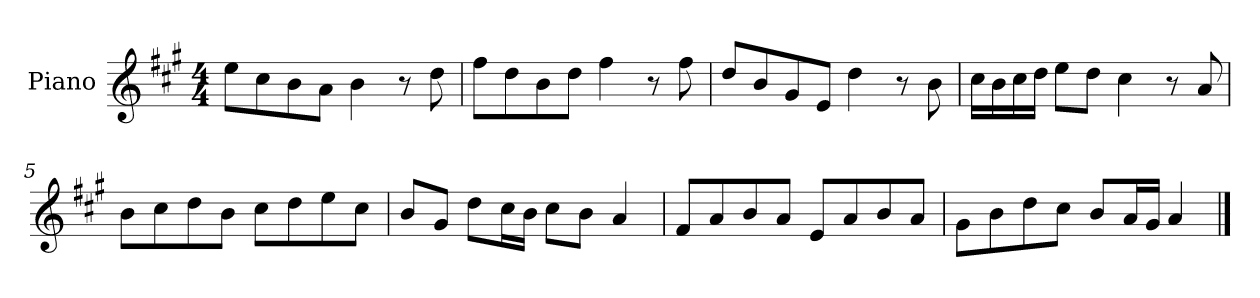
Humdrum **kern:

**kern
*part1
*staff1
*I"Piano
*I'Pno
*clefG2
*k[f#c#g#]
*A:
*M4/4
=1
8ee\L
8cc#\
8b\
8a\J
4b\
8r
8dd\
=2
8ff#\L
8dd\
8b\
8dd\J
4ff#\
8r
8ff#\
=3
8dd/L
8b/
8g#/
8e/J
4dd\
8r
8b\
=4
16cc#\LL
16b\
16cc#\
16dd\JJ
8ee\L
8dd\J
4cc#\
8r
8a/
=5
8b\L
8cc#\
8dd\
8b\J
8cc#\L
8dd\
8ee\
8cc#\J
=6
8b/L
8g#/J
8dd\L
16cc#\L
16b\JJ
8cc#\L
8b\J
4a/
=7
8f#/L
8a/
8b/
8a/J
8e/L
8a/
8b/
8a/J
=8
8g#\L
8b\
8dd\
8cc#\J
8b/L
16a/L
16g#/JJ
4a/
==
*-
